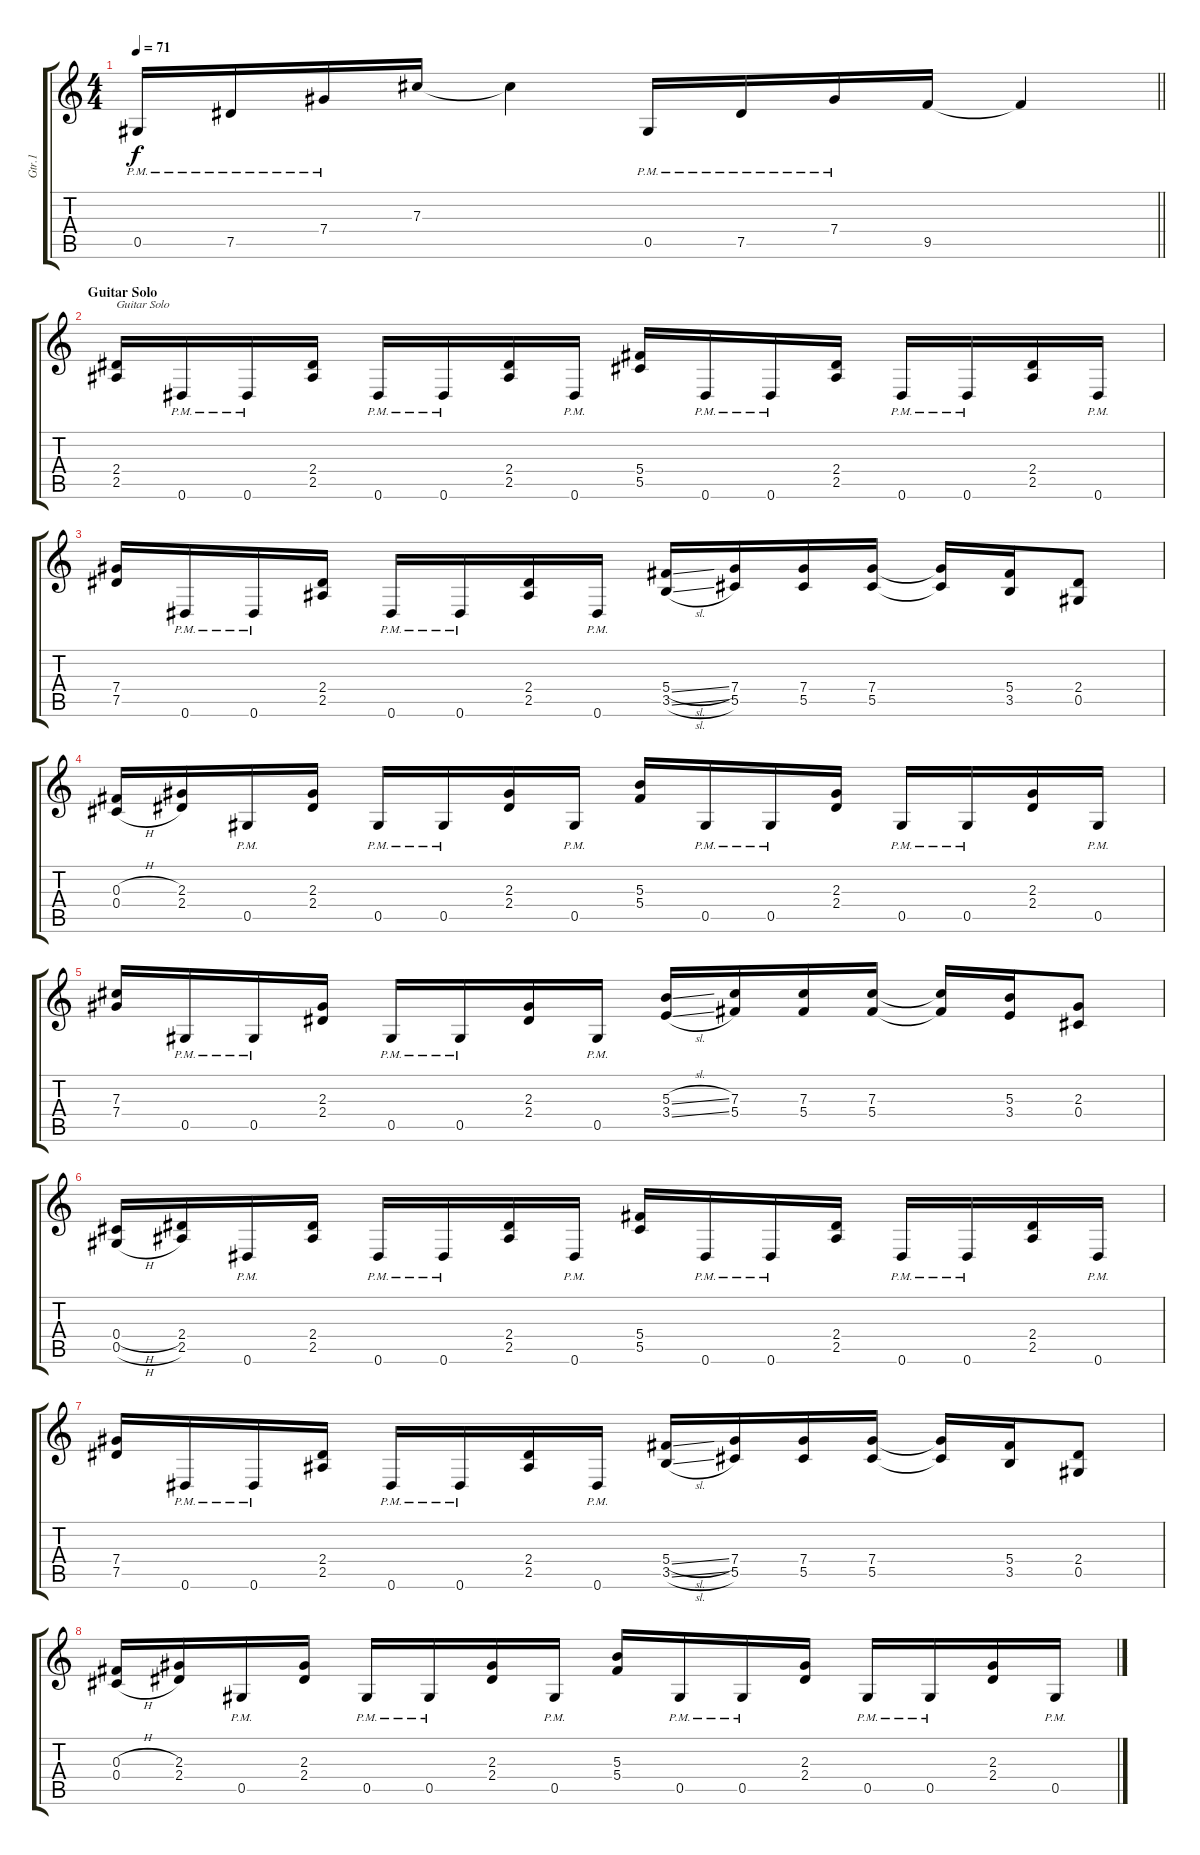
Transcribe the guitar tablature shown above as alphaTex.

\track ("Gtr.1" "Gtr.1") {instrument distortionguitar}
\staff {score tabs}
\tuning (Eb4 Bb3 Gb3 Db3 Ab2 Eb2) {hide}
\ts (4 4)
\tempo 71
\clef g2
\barLineRight lightlight
\ks c
0.5{pm}.16{dy f} 7.5{pm}.16 7.4{pm}.16 7.3.16 7.3{t}.4 0.5{pm}.16 7.5{pm}.16 7.4{pm}.16 9.5.16 9.5{t}.4 |
\section ("" "Guitar Solo")
(2.4 2.5).16{txt "Guitar Solo" volume 12} 0.6{pm}.16 0.6{pm}.16 (2.4 2.5).16 0.6{pm}.16 0.6{pm}.16 (2.4 2.5).16 0.6{pm}.16 (5.4 5.5).16 0.6{pm}.16 0.6{pm}.16 (2.4 2.5).16 0.6{pm}.16 0.6{pm}.16 (2.4 2.5).16 0.6{pm}.16 |
(7.4 7.5).16 0.6{pm}.16 0.6{pm}.16 (2.4 2.5).16 0.6{pm}.16 0.6{pm}.16 (2.4 2.5).16 0.6{pm}.16 (5.4{sl} 3.5{sl}).16 (7.4 5.5).16 (7.4 5.5).16 (7.4 5.5).16 (7.4{t} 5.5{t}).16 (5.4 3.5).16 (2.4 0.5).8 |
(0.3{h} 0.4{h}).16 (2.3 2.4).16 0.5{pm}.16 (2.3 2.4).16 0.5{pm}.16 0.5{pm}.16 (2.3 2.4).16 0.5{pm}.16 (5.3 5.4).16 0.5{pm}.16 0.5{pm}.16 (2.3 2.4).16 0.5{pm}.16 0.5{pm}.16 (2.3 2.4).16 0.5{pm}.16 |
(7.3 7.4).16 0.5{pm}.16 0.5{pm}.16 (2.3 2.4).16 0.5{pm}.16 0.5{pm}.16 (2.3 2.4).16 0.5{pm}.16 (5.3{sl} 3.4{sl}).16 (7.3 5.4).16 (7.3 5.4).16 (7.3 5.4).16 (7.3{t} 5.4{t}).16 (5.3 3.4).16 (2.3 0.4).8 |
(0.4{h} 0.5{h}).16 (2.4 2.5).16 0.6{pm}.16 (2.4 2.5).16 0.6{pm}.16 0.6{pm}.16 (2.4 2.5).16 0.6{pm}.16 (5.4 5.5).16 0.6{pm}.16 0.6{pm}.16 (2.4 2.5).16 0.6{pm}.16 0.6{pm}.16 (2.4 2.5).16 0.6{pm}.16 |
(7.4 7.5).16 0.6{pm}.16 0.6{pm}.16 (2.4 2.5).16 0.6{pm}.16 0.6{pm}.16 (2.4 2.5).16 0.6{pm}.16 (5.4{sl} 3.5{sl}).16 (7.4 5.5).16 (7.4 5.5).16 (7.4 5.5).16 (7.4{t} 5.5{t}).16 (5.4 3.5).16 (2.4 0.5).8 |
(0.3{h} 0.4{h}).16 (2.3 2.4).16 0.5{pm}.16 (2.3 2.4).16 0.5{pm}.16 0.5{pm}.16 (2.3 2.4).16 0.5{pm}.16 (5.3 5.4).16 0.5{pm}.16 0.5{pm}.16 (2.3 2.4).16 0.5{pm}.16 0.5{pm}.16 (2.3 2.4).16 0.5{pm}.16
